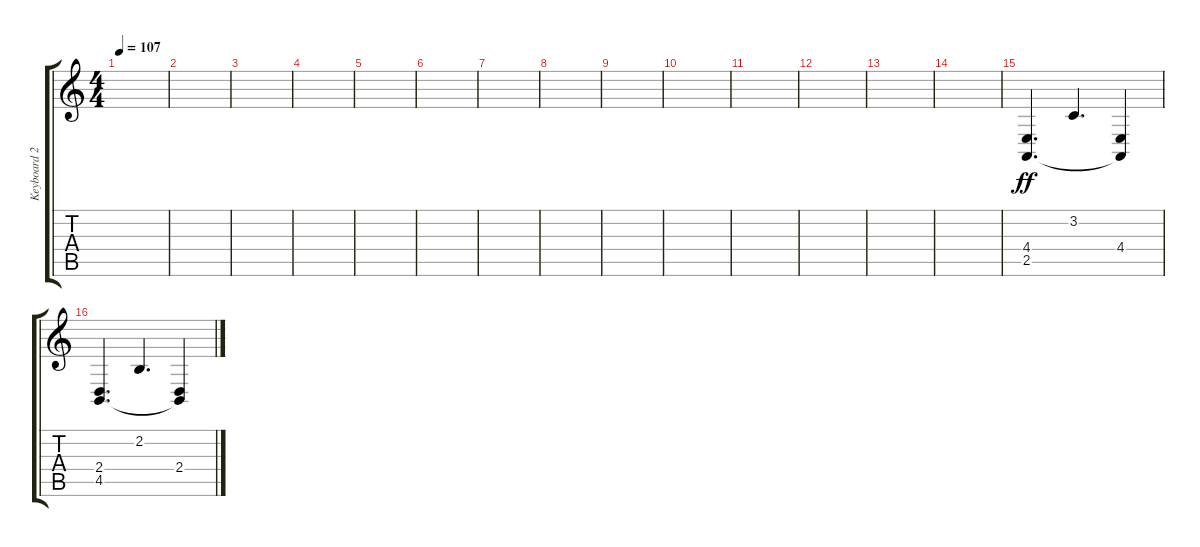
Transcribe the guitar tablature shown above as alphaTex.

\track ("Keyboard 2" "Keyboard 2") {instrument synthstrings1}
\staff {score tabs}
\tuning (D4 A3 F3 C3 G2 C2) {hide}
\ts (4 4)
\tempo 107
\clef g2
\ks c
|
|
|
|
|
|
|
|
|
|
|
|
|
|
(4.4 2.5).4{d dy ff} 3.2.4{d} (4.4 2.5{t}).4 |
(2.4 4.5).4{d} 2.2.4{d} (2.4 4.5{t}).4
